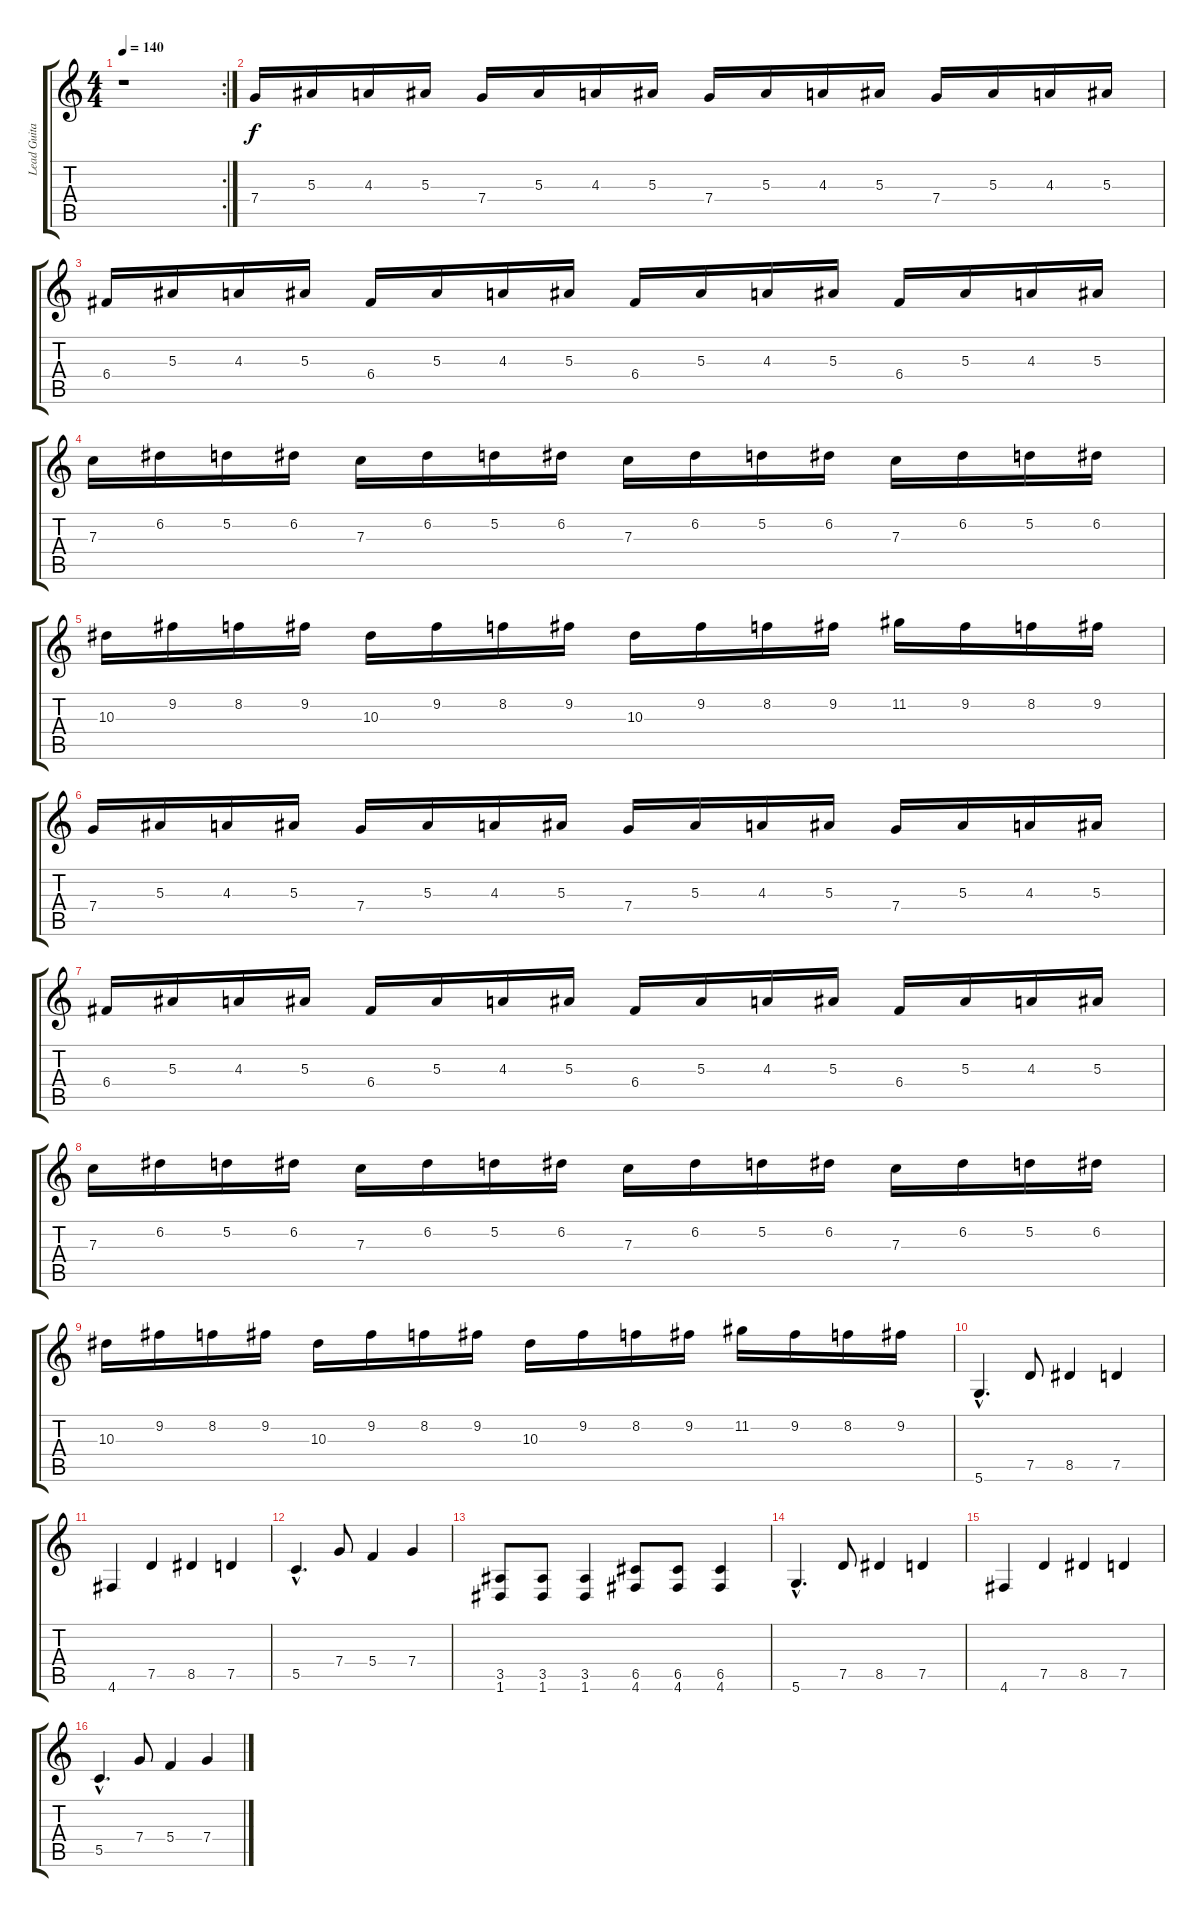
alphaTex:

\track ("Lead Guitar" "Lead Guita") {instrument distortionguitar}
\staff {score tabs}
\tuning (D4 A3 F3 C3 G2 D2) {hide}
\rc 2
\ts (4 4)
\tempo 140
\clef g2
\ks c
r.1{dy f} |
7.4.16 5.3.16 4.3.16 5.3.16 7.4.16 5.3.16 4.3.16 5.3.16 7.4.16 5.3.16 4.3.16 5.3.16 7.4.16 5.3.16 4.3.16 5.3.16 |
6.4.16 5.3.16 4.3.16 5.3.16 6.4.16 5.3.16 4.3.16 5.3.16 6.4.16 5.3.16 4.3.16 5.3.16 6.4.16 5.3.16 4.3.16 5.3.16 |
7.3.16 6.2.16 5.2.16 6.2.16 7.3.16 6.2.16 5.2.16 6.2.16 7.3.16 6.2.16 5.2.16 6.2.16 7.3.16 6.2.16 5.2.16 6.2.16 |
10.3.16 9.2.16 8.2.16 9.2.16 10.3.16 9.2.16 8.2.16 9.2.16 10.3.16 9.2.16 8.2.16 9.2.16 11.2.16 9.2.16 8.2.16 9.2.16 |
7.4.16 5.3.16 4.3.16 5.3.16 7.4.16 5.3.16 4.3.16 5.3.16 7.4.16 5.3.16 4.3.16 5.3.16 7.4.16 5.3.16 4.3.16 5.3.16 |
6.4.16 5.3.16 4.3.16 5.3.16 6.4.16 5.3.16 4.3.16 5.3.16 6.4.16 5.3.16 4.3.16 5.3.16 6.4.16 5.3.16 4.3.16 5.3.16 |
7.3.16 6.2.16 5.2.16 6.2.16 7.3.16 6.2.16 5.2.16 6.2.16 7.3.16 6.2.16 5.2.16 6.2.16 7.3.16 6.2.16 5.2.16 6.2.16 |
10.3.16 9.2.16 8.2.16 9.2.16 10.3.16 9.2.16 8.2.16 9.2.16 10.3.16 9.2.16 8.2.16 9.2.16 11.2.16 9.2.16 8.2.16 9.2.16 |
5.6{hac}.4{d} 7.5.8 8.5.4 7.5.4 |
4.6.4 7.5.4 8.5.4 7.5.4 |
5.5{hac}.4{d} 7.4.8 5.4.4 7.4.4 |
(3.5 1.6).8 (3.5 1.6).8 (3.5 1.6).4 (6.5 4.6).8 (6.5 4.6).8 (6.5 4.6).4 |
5.6{hac}.4{d} 7.5.8 8.5.4 7.5.4 |
4.6.4 7.5.4 8.5.4 7.5.4 |
5.5{hac}.4{d} 7.4.8 5.4.4 7.4.4
